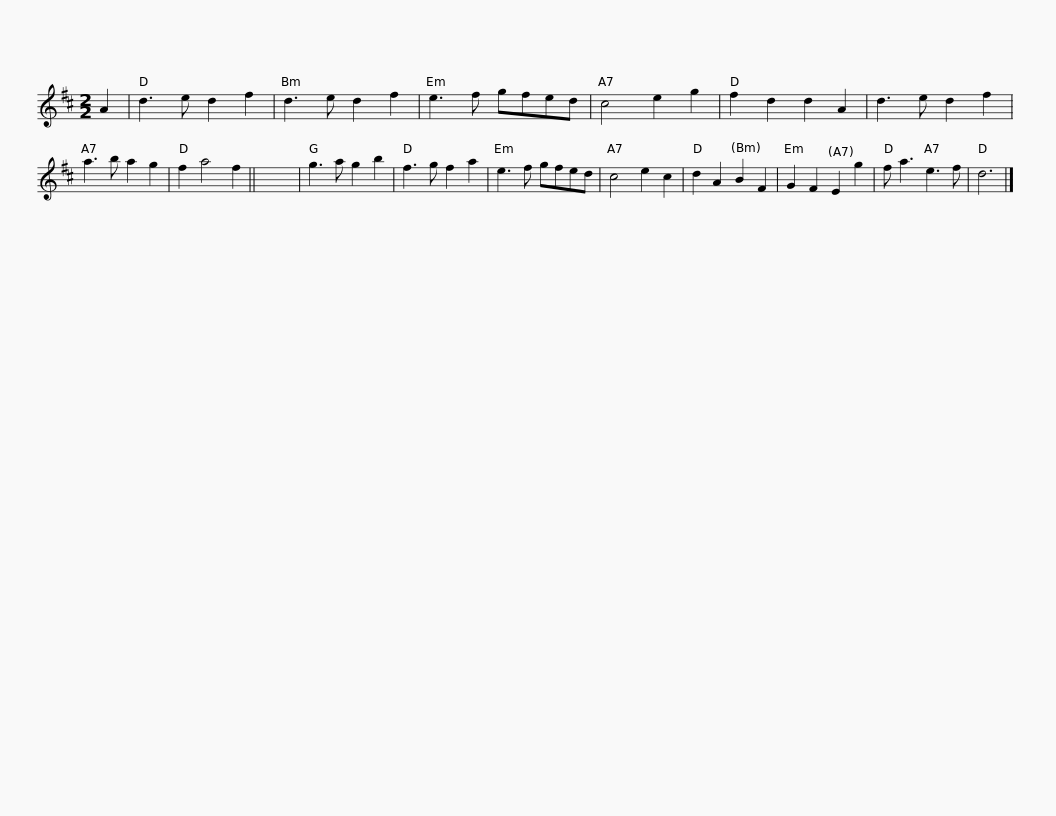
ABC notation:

X:1
L:1/8
M:2/2
I:linebreak $
K:D
V:1 treble
V:1
 A2 | d3 e d2 f2 | d3 e d2 f2 | e3 f gfed | c4 e2 g2 | %5
 f2 d2 d2 A2 | d3 e d2 f2 | a3 b a2 g2 | f2 a4 f2 || x8 |$ %10
 g3 a g2 b2 | f3 g f2 a2 | e3 f gfed | c4 e2 c2 | d2 A2 B2 F2 | %15
 G2 F2 E2 g2 | f a3 e3 f | d6 |] %18
